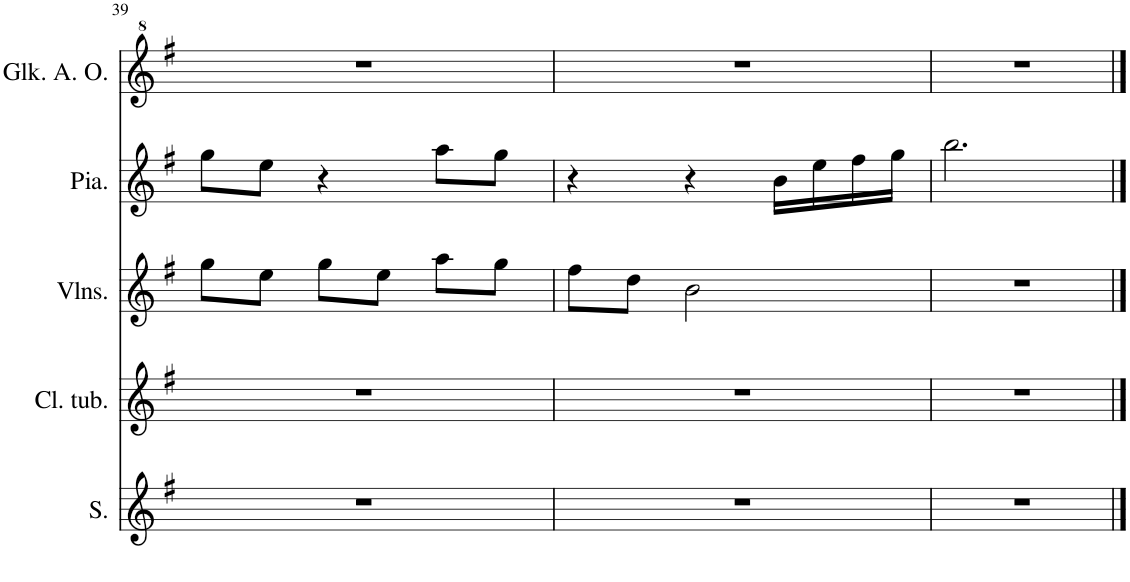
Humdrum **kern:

**kern	**kern	**kern	**kern	**kern
*part5	*part4	*part3	*part2	*part1
*staff5	*staff4	*staff3	*staff2	*staff1
*I"Soprano	*I"Cloches tubulaires	*I"Violons	*I"Piano	*I"Glockenspiel Alto Orff
*I'S.	*I'Cl. tub.	*I'Vlns.	*I'Pia.	*I'Glk. A. O.
!!LO:PB:g=z
*clefG2	*clefG2	*clefG2	*clefG2	*clefG^2
*k[f#]	*k[f#]	*k[f#]	*k[f#]	*k[f#]
*M3/4	*M3/4	*M3/4	*M3/4	*M3/4
=39	=39	=39	=39	=39
2.r	2.r	8gg\L	8gg\L	2.r
.	.	8ee\J	8ee\J	.
.	.	8gg\L	4r	.
.	.	8ee\J	.	.
.	.	8aa\L	8aa\L	.
.	.	8gg\J	8gg\J	.
=40	=40	=40	=40	=40
2.r	2.r	8ff#\L	4r	2.r
.	.	8dd\J	.	.
.	.	2b\	4r	.
.	.	.	16b\LL	.
.	.	.	16ee\	.
.	.	.	16ff#\	.
.	.	.	16gg\JJ	.
=41	=41	=41	=41	=41
2.r	2.r	2.r	2.bb\	2.r
==	==	==	==	==
*-	*-	*-	*-	*-
